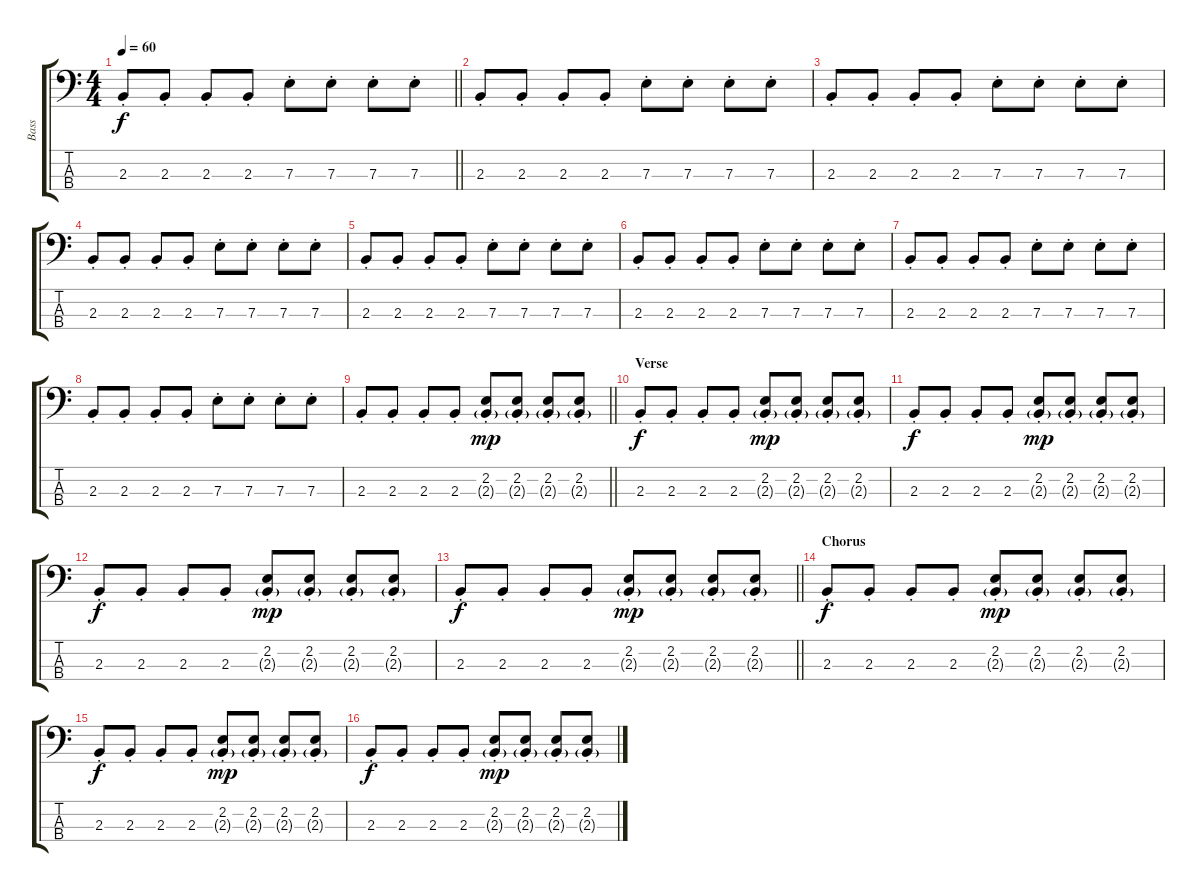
\track ("Bass" "Bass") {instrument electricbassfinger}
\staff {score tabs}
\tuning (G2 D2 A1 E1) {hide}
\ts (4 4)
\tempo 60
\clef f4
\barLineRight lightlight
\ks c
2.3{st}.8{dy f} 2.3{st}.8 2.3{st}.8 2.3{st}.8 7.3{st}.8 7.3{st}.8 7.3{st}.8 7.3{st}.8 |
2.3{st}.8 2.3{st}.8 2.3{st}.8 2.3{st}.8 7.3{st}.8 7.3{st}.8 7.3{st}.8 7.3{st}.8 |
2.3{st}.8 2.3{st}.8 2.3{st}.8 2.3{st}.8 7.3{st}.8 7.3{st}.8 7.3{st}.8 7.3{st}.8 |
2.3{st}.8 2.3{st}.8 2.3{st}.8 2.3{st}.8 7.3{st}.8 7.3{st}.8 7.3{st}.8 7.3{st}.8 |
2.3{st}.8 2.3{st}.8 2.3{st}.8 2.3{st}.8 7.3{st}.8 7.3{st}.8 7.3{st}.8 7.3{st}.8 |
2.3{st}.8 2.3{st}.8 2.3{st}.8 2.3{st}.8 7.3{st}.8 7.3{st}.8 7.3{st}.8 7.3{st}.8 |
2.3{st}.8 2.3{st}.8 2.3{st}.8 2.3{st}.8 7.3{st}.8 7.3{st}.8 7.3{st}.8 7.3{st}.8 |
2.3{st}.8 2.3{st}.8 2.3{st}.8 2.3{st}.8 7.3{st}.8 7.3{st}.8 7.3{st}.8 7.3{st}.8 |
\barLineRight lightlight
2.3{st}.8 2.3{st}.8 2.3{st}.8 2.3{st}.8 (2.2{st} 2.3{g st}).8{dy mp} (2.2{st} 2.3{g st}).8 (2.2{st} 2.3{g st}).8 (2.2{st} 2.3{g st}).8 |
\section ("" "Verse")
2.3{st}.8{dy f} 2.3{st}.8 2.3{st}.8 2.3{st}.8 (2.2{st} 2.3{g st}).8{dy mp} (2.2{st} 2.3{g st}).8 (2.2{st} 2.3{g st}).8 (2.2{st} 2.3{g st}).8 |
2.3{st}.8{dy f} 2.3{st}.8 2.3{st}.8 2.3{st}.8 (2.2{st} 2.3{g st}).8{dy mp} (2.2{st} 2.3{g st}).8 (2.2{st} 2.3{g st}).8 (2.2{st} 2.3{g st}).8 |
2.3{st}.8{dy f} 2.3{st}.8 2.3{st}.8 2.3{st}.8 (2.2{st} 2.3{g st}).8{dy mp} (2.2{st} 2.3{g st}).8 (2.2{st} 2.3{g st}).8 (2.2{st} 2.3{g st}).8 |
\barLineRight lightlight
2.3{st}.8{dy f} 2.3{st}.8 2.3{st}.8 2.3{st}.8 (2.2{st} 2.3{g st}).8{dy mp} (2.2{st} 2.3{g st}).8 (2.2{st} 2.3{g st}).8 (2.2{st} 2.3{g st}).8 |
\section ("" "Chorus")
2.3{st}.8{dy f} 2.3{st}.8 2.3{st}.8 2.3{st}.8 (2.2{st} 2.3{g st}).8{dy mp} (2.2{st} 2.3{g st}).8 (2.2{st} 2.3{g st}).8 (2.2{st} 2.3{g st}).8 |
2.3{st}.8{dy f} 2.3{st}.8 2.3{st}.8 2.3{st}.8 (2.2{st} 2.3{g st}).8{dy mp} (2.2{st} 2.3{g st}).8 (2.2{st} 2.3{g st}).8 (2.2{st} 2.3{g st}).8 |
2.3{st}.8{dy f} 2.3{st}.8 2.3{st}.8 2.3{st}.8 (2.2{st} 2.3{g st}).8{dy mp} (2.2{st} 2.3{g st}).8 (2.2{st} 2.3{g st}).8 (2.2{st} 2.3{g st}).8
